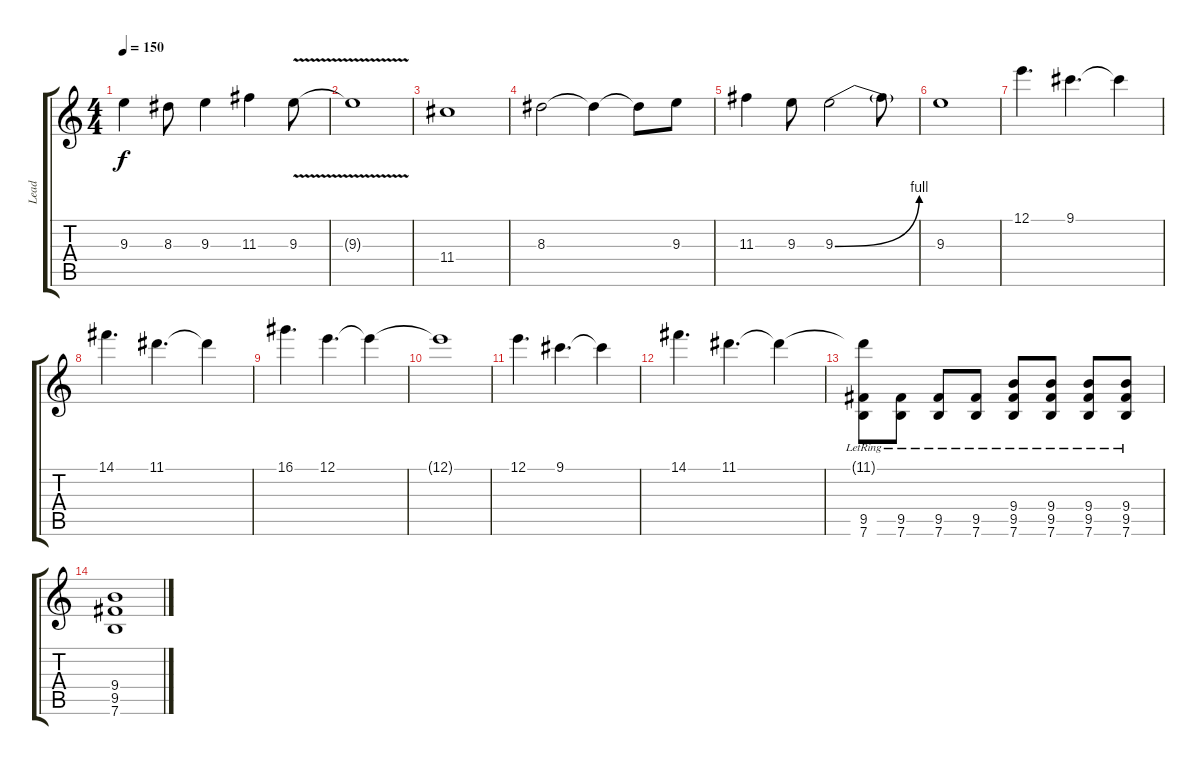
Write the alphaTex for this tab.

\track ("Lead" "Lead") {instrument overdrivenguitar}
\staff {score tabs}
\tuning (E4 B3 G3 D3 A2 E2) {hide}
\ts (4 4)
\tempo 150
\clef g2
\ks c
9.3.4{dy f} 8.3.8 9.3.4 11.3.4 9.3{v}.8 |
9.3{t}.1 |
11.4.1 |
8.3.2 8.3{t}.4 8.3{t}.8 9.3.8 |
11.3.4 9.3.8 9.3{be (bend 0 0 60 4)}.2 9.3{t}.8 |
9.3.1 |
12.1.4{d} 9.1.4{d} 9.1{t}.4 |
14.1.4{d} 11.1.4{d} 11.1{t}.4 |
16.1.4{d} 12.1.4{d} 12.1{t}.4 |
12.1{t}.1 |
12.1.4{d} 9.1.4{d} 9.1{t}.4 |
14.1.4{d} 11.1.4{d} 11.1{t}.4 |
(11.1{t} 9.5{lr} 7.6{lr}).8 (9.5{lr} 7.6{lr}).8 (9.5{lr} 7.6{lr}).8 (9.5{lr} 7.6{lr}).8 (9.4 9.5{lr} 7.6{lr}).8 (9.4 9.5{lr} 7.6{lr}).8 (9.4 9.5{lr} 7.6{lr}).8 (9.4 9.5{lr} 7.6{lr}).8 |
(9.4 9.5 7.6).1
